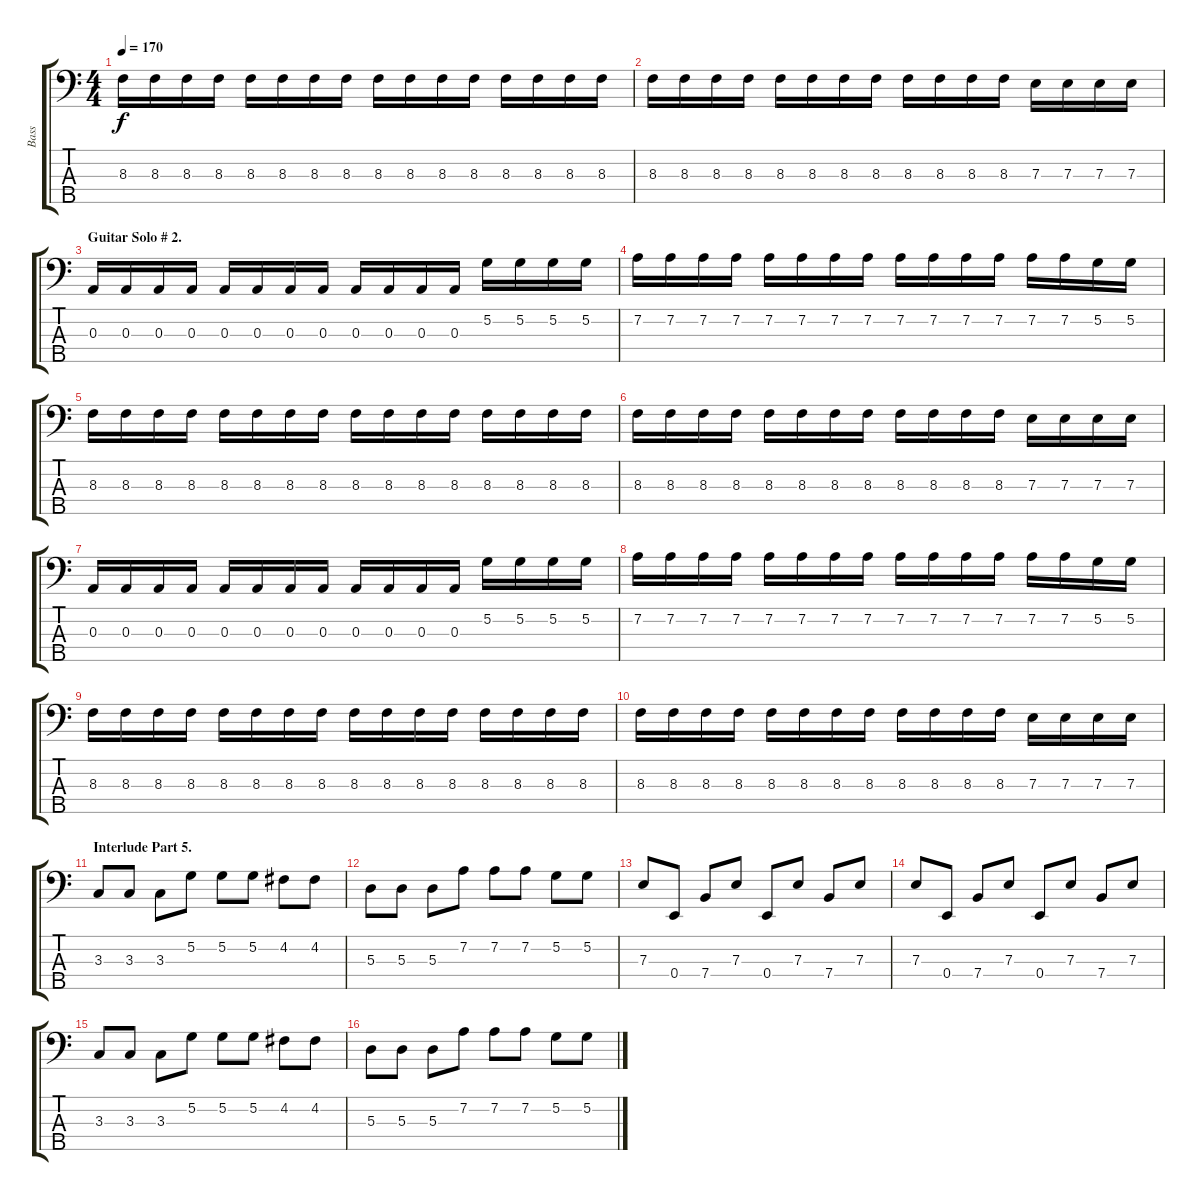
\track ("Bass" "Bass") {instrument electricbassfinger}
\staff {score tabs}
\tuning (G2 D2 A1 E1 B0) {hide}
\ts (4 4)
\tempo 170
\clef f4
\ks c
8.3.16{dy f} 8.3.16 8.3.16 8.3.16 8.3.16 8.3.16 8.3.16 8.3.16 8.3.16 8.3.16 8.3.16 8.3.16 8.3.16 8.3.16 8.3.16 8.3.16 |
8.3.16 8.3.16 8.3.16 8.3.16 8.3.16 8.3.16 8.3.16 8.3.16 8.3.16 8.3.16 8.3.16 8.3.16 7.3.16 7.3.16 7.3.16 7.3.16 |
\section ("" "Guitar Solo # 2.")
0.3.16 0.3.16 0.3.16 0.3.16 0.3.16 0.3.16 0.3.16 0.3.16 0.3.16 0.3.16 0.3.16 0.3.16 5.2.16 5.2.16 5.2.16 5.2.16 |
7.2.16 7.2.16 7.2.16 7.2.16 7.2.16 7.2.16 7.2.16 7.2.16 7.2.16 7.2.16 7.2.16 7.2.16 7.2.16 7.2.16 5.2.16 5.2.16 |
8.3.16 8.3.16 8.3.16 8.3.16 8.3.16 8.3.16 8.3.16 8.3.16 8.3.16 8.3.16 8.3.16 8.3.16 8.3.16 8.3.16 8.3.16 8.3.16 |
8.3.16 8.3.16 8.3.16 8.3.16 8.3.16 8.3.16 8.3.16 8.3.16 8.3.16 8.3.16 8.3.16 8.3.16 7.3.16 7.3.16 7.3.16 7.3.16 |
0.3.16 0.3.16 0.3.16 0.3.16 0.3.16 0.3.16 0.3.16 0.3.16 0.3.16 0.3.16 0.3.16 0.3.16 5.2.16 5.2.16 5.2.16 5.2.16 |
7.2.16 7.2.16 7.2.16 7.2.16 7.2.16 7.2.16 7.2.16 7.2.16 7.2.16 7.2.16 7.2.16 7.2.16 7.2.16 7.2.16 5.2.16 5.2.16 |
8.3.16 8.3.16 8.3.16 8.3.16 8.3.16 8.3.16 8.3.16 8.3.16 8.3.16 8.3.16 8.3.16 8.3.16 8.3.16 8.3.16 8.3.16 8.3.16 |
8.3.16 8.3.16 8.3.16 8.3.16 8.3.16 8.3.16 8.3.16 8.3.16 8.3.16 8.3.16 8.3.16 8.3.16 7.3.16 7.3.16 7.3.16 7.3.16 |
\section ("" "Interlude Part 5.")
3.3.8 3.3.8 3.3.8 5.2.8 5.2.8 5.2.8 4.2.8 4.2.8 |
5.3.8 5.3.8 5.3.8 7.2.8 7.2.8 7.2.8 5.2.8 5.2.8 |
7.3.8 0.4.8 7.4.8 7.3.8 0.4.8 7.3.8 7.4.8 7.3.8 |
7.3.8 0.4.8 7.4.8 7.3.8 0.4.8 7.3.8 7.4.8 7.3.8 |
3.3.8 3.3.8 3.3.8 5.2.8 5.2.8 5.2.8 4.2.8 4.2.8 |
5.3.8 5.3.8 5.3.8 7.2.8 7.2.8 7.2.8 5.2.8 5.2.8
